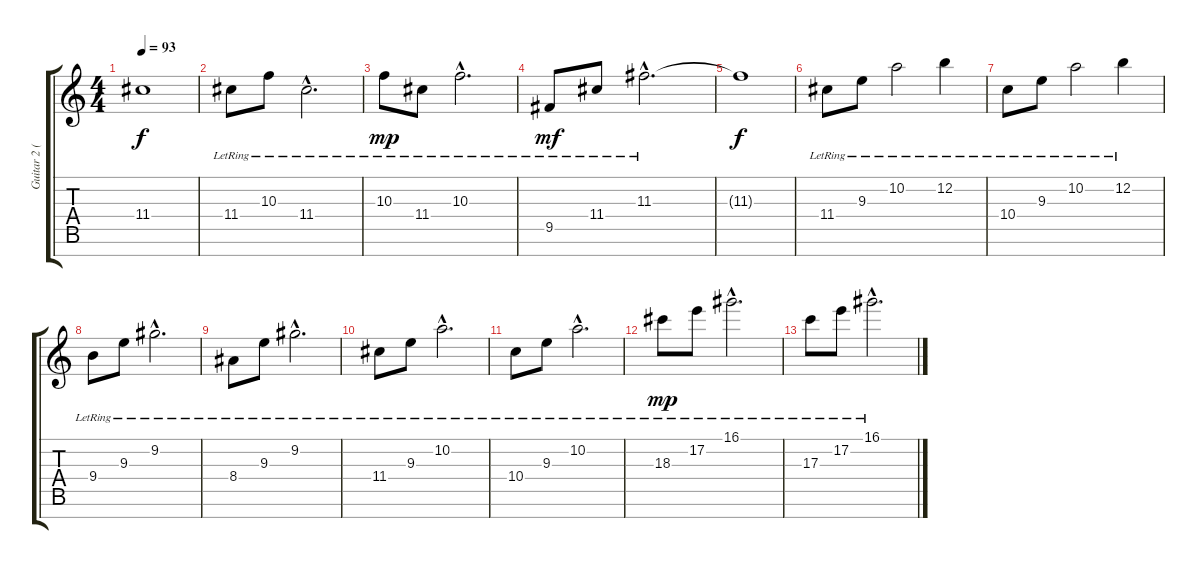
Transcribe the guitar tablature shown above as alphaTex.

\track ("Guitar 2 (1st to 7th string)" "Guitar 2 (") {instrument distortionguitar}
\staff {score tabs}
\tuning (E4 B3 G3 D3 A2 E2 B1) {hide}
\ts (4 4)
\tempo 93
\clef g2
\ks c
11.4{t}.1{dy f} |
11.4{lr}.8 10.3{lr}.8 11.4{hac lr}.2{d} |
10.3{lr}.8{dy mp} 11.4{lr}.8 10.3{hac lr}.2{d} |
9.5{lr}.8{dy mf} 11.4{lr}.8 11.3{hac lr}.2{d} |
11.3{t}.1{dy f} |
11.4{lr}.8 9.3{lr}.8 10.2{lr}.2 12.2{lr}.4 |
10.4{lr}.8 9.3{lr}.8 10.2{lr}.2 12.2{lr}.4 |
9.4{lr}.8 9.3{lr}.8 9.2{hac lr}.2{d} |
8.4{lr}.8 9.3{lr}.8 9.2{hac lr}.2{d} |
11.4{lr}.8 9.3{lr}.8 10.2{hac lr}.2{d} |
10.4{lr}.8 9.3{lr}.8 10.2{hac lr}.2{d} |
18.3{lr}.8{dy mp} 17.2{lr}.8 16.1{hac lr}.2{d} |
17.3{lr}.8 17.2{lr}.8 16.1{hac lr}.2{d}
